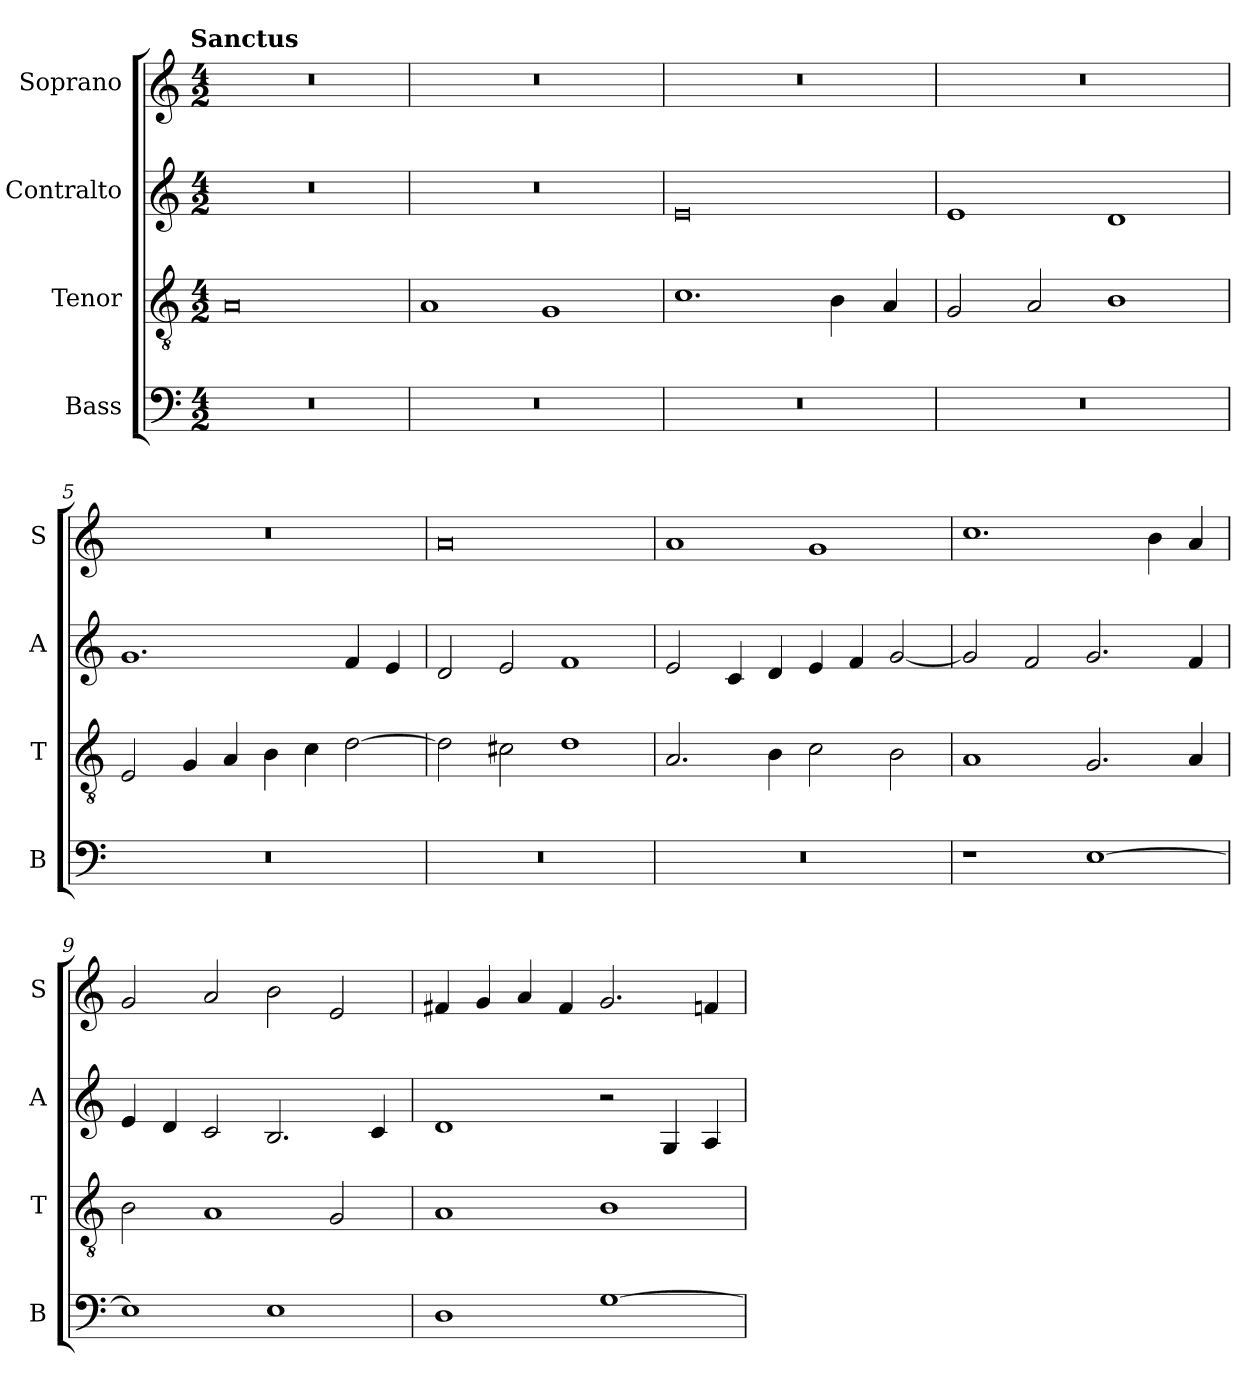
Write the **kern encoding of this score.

**kern	**kern	**kern	**kern
*part4	*part3	*part2	*part1
*staff4	*staff3	*staff2	*staff1
*I"Bass	*I"Tenor	*I"Contralto	*I"Soprano
*I'B	*I'T	*I'A	*I'S
*clefF4	*clefGv2	*clefG2	*clefG2
*k[]	*k[]	*k[]	*k[]
*A:aeo	*A:aeo	*A:aeo	*A:aeo
!!LO:TX:omd:t=Sanctus
*M4/2	*M4/2	*M4/2	*M4/2
=1	=1	=1	=1
0r	0A	0r	0r
=2	=2	=2	=2
0r	1A	0r	0r
.	1G	.	.
=3	=3	=3	=3
0r	1.c	0e	0r
.	4B	.	.
.	4A	.	.
=4	=4	=4	=4
0r	2G	1e	0r
.	2A	.	.
.	1B	1d	.
=5	=5	=5	=5
0r	2E	1.g	0r
.	4G	.	.
.	4A	.	.
.	4B	.	.
.	4c	.	.
.	[2d	4f	.
.	.	4e	.
=6	=6	=6	=6
0r	2d]	2d	0a
.	2c#X	2e	.
.	1d	1f	.
=7	=7	=7	=7
0r	2.A	2e	1a
.	.	4c	.
.	4B	4d	.
.	2c	4e	1g
.	.	4f	.
.	2B	[2g	.
=8	=8	=8	=8
1r	1A	2g]	1.cc
.	.	2f	.
[1E	2.G	2.g	.
.	.	.	4b
.	4A	4f	4a
=9	=9	=9	=9
1E]	2B	4e	2g
.	.	4d	.
.	1A	2c	2a
1E	.	2.B	2b
.	2G	.	2e
.	.	4c	.
=10	=10	=10	=10
1D	1A	1d	4f#X
.	.	.	4g
.	.	.	4a
.	.	.	4f#
[1G	1B	2r	2.g
.	.	4G	.
.	.	4A	4fn
=	=	=	=
*-	*-	*-	*-
